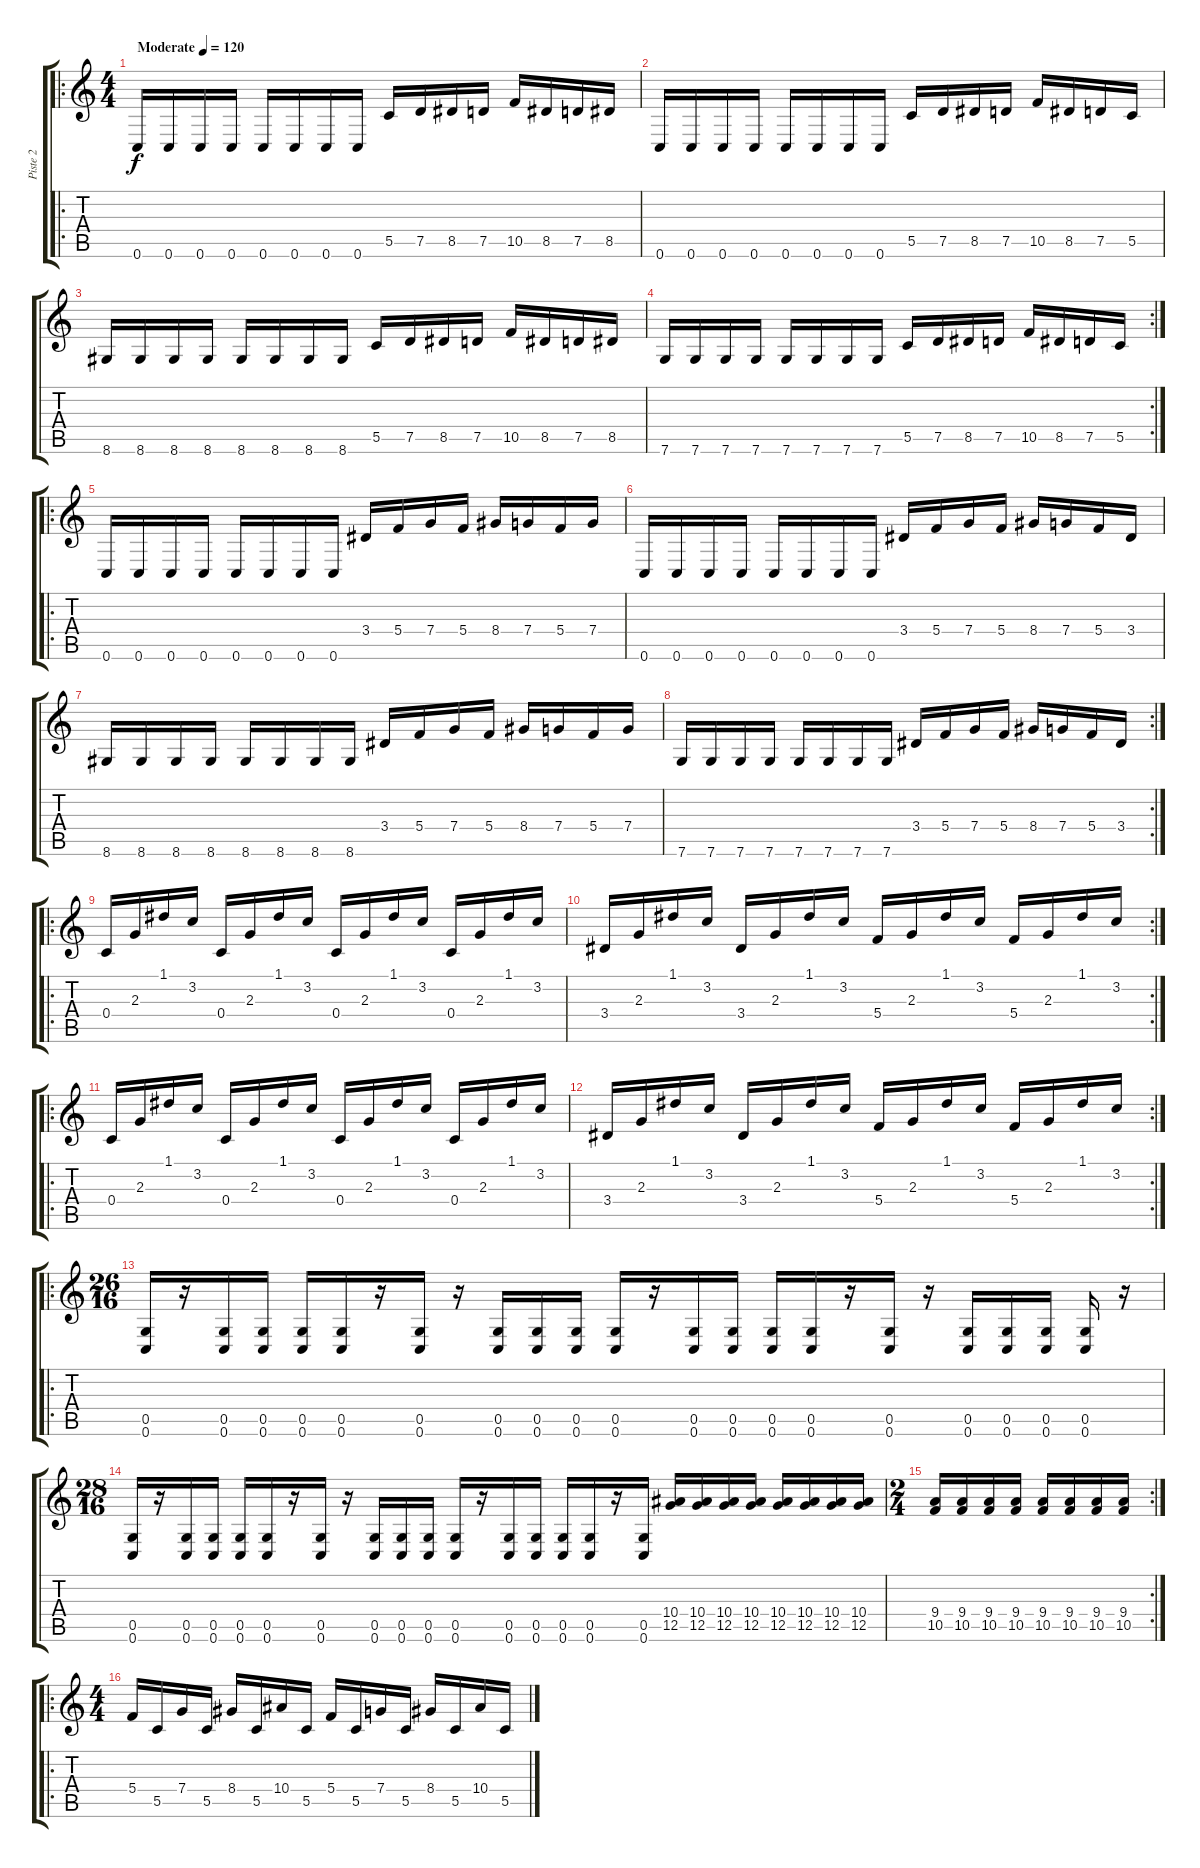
\track ("Piste 2" "Piste 2") {instrument distortionguitar}
\staff {score tabs}
\tuning (D4 A3 F3 C3 G2 C2) {hide}
\ro
\ts (4 4)
\tempo (120 "Moderate")
\clef g2
\ks c
0.6.16{dy f instrument distortionguitar} 0.6.16 0.6.16 0.6.16 0.6.16 0.6.16 0.6.16 0.6.16 5.5.16 7.5.16 8.5.16 7.5.16 10.5.16 8.5.16 7.5.16 8.5.16 |
0.6.16 0.6.16 0.6.16 0.6.16 0.6.16 0.6.16 0.6.16 0.6.16 5.5.16 7.5.16 8.5.16 7.5.16 10.5.16 8.5.16 7.5.16 5.5.16 |
8.6.16 8.6.16 8.6.16 8.6.16 8.6.16 8.6.16 8.6.16 8.6.16 5.5.16 7.5.16 8.5.16 7.5.16 10.5.16 8.5.16 7.5.16 8.5.16 |
\rc 2
7.6.16 7.6.16 7.6.16 7.6.16 7.6.16 7.6.16 7.6.16 7.6.16 5.5.16 7.5.16 8.5.16 7.5.16 10.5.16 8.5.16 7.5.16 5.5.16 |
\ro
0.6.16 0.6.16 0.6.16 0.6.16 0.6.16 0.6.16 0.6.16 0.6.16 3.4.16 5.4.16 7.4.16 5.4.16 8.4.16 7.4.16 5.4.16 7.4.16 |
0.6.16 0.6.16 0.6.16 0.6.16 0.6.16 0.6.16 0.6.16 0.6.16 3.4.16 5.4.16 7.4.16 5.4.16 8.4.16 7.4.16 5.4.16 3.4.16 |
8.6.16 8.6.16 8.6.16 8.6.16 8.6.16 8.6.16 8.6.16 8.6.16 3.4.16 5.4.16 7.4.16 5.4.16 8.4.16 7.4.16 5.4.16 7.4.16 |
\rc 2
7.6.16 7.6.16 7.6.16 7.6.16 7.6.16 7.6.16 7.6.16 7.6.16 3.4.16 5.4.16 7.4.16 5.4.16 8.4.16 7.4.16 5.4.16 3.4.16 |
\ro
0.4.16 2.3.16 1.1.16 3.2.16 0.4.16 2.3.16 1.1.16 3.2.16 0.4.16 2.3.16 1.1.16 3.2.16 0.4.16 2.3.16 1.1.16 3.2.16 |
\rc 2
3.4.16 2.3.16 1.1.16 3.2.16 3.4.16 2.3.16 1.1.16 3.2.16 5.4.16 2.3.16 1.1.16 3.2.16 5.4.16 2.3.16 1.1.16 3.2.16 |
\ro
0.4.16 2.3.16 1.1.16 3.2.16 0.4.16 2.3.16 1.1.16 3.2.16 0.4.16 2.3.16 1.1.16 3.2.16 0.4.16 2.3.16 1.1.16 3.2.16 |
\rc 2
3.4.16 2.3.16 1.1.16 3.2.16 3.4.16 2.3.16 1.1.16 3.2.16 5.4.16 2.3.16 1.1.16 3.2.16 5.4.16 2.3.16 1.1.16 3.2.16 |
\ro
\ts (26 16)
(0.5 0.6).16 r.16 (0.5 0.6).16 (0.5 0.6).16 (0.5 0.6).16 (0.5 0.6).16 r.16 (0.5 0.6).16 r.16 (0.5 0.6).16 (0.5 0.6).16 (0.5 0.6).16 (0.5 0.6).16 r.16 (0.5 0.6).16 (0.5 0.6).16 (0.5 0.6).16 (0.5 0.6).16 r.16 (0.5 0.6).16 r.16 (0.5 0.6).16 (0.5 0.6).16 (0.5 0.6).16 (0.5 0.6).16 r.16 |
\ts (28 16)
(0.5 0.6).16 r.16 (0.5 0.6).16 (0.5 0.6).16 (0.5 0.6).16 (0.5 0.6).16 r.16 (0.5 0.6).16 r.16 (0.5 0.6).16 (0.5 0.6).16 (0.5 0.6).16 (0.5 0.6).16 r.16 (0.5 0.6).16 (0.5 0.6).16 (0.5 0.6).16 (0.5 0.6).16 r.16 (0.5 0.6).16 (10.4 12.5).16 (10.4 12.5).16 (10.4 12.5).16 (10.4 12.5).16 (10.4 12.5).16 (10.4 12.5).16 (10.4 12.5).16 (10.4 12.5).16 |
\rc 2
\ts (2 4)
(9.4 10.5).16 (9.4 10.5).16 (9.4 10.5).16 (9.4 10.5).16 (9.4 10.5).16 (9.4 10.5).16 (9.4 10.5).16 (9.4 10.5).16 |
\ro
\ts (4 4)
5.4.16 5.5.16 7.4.16 5.5.16 8.4.16 5.5.16 10.4.16 5.5.16 5.4.16 5.5.16 7.4.16 5.5.16 8.4.16 5.5.16 10.4.16 5.5.16
